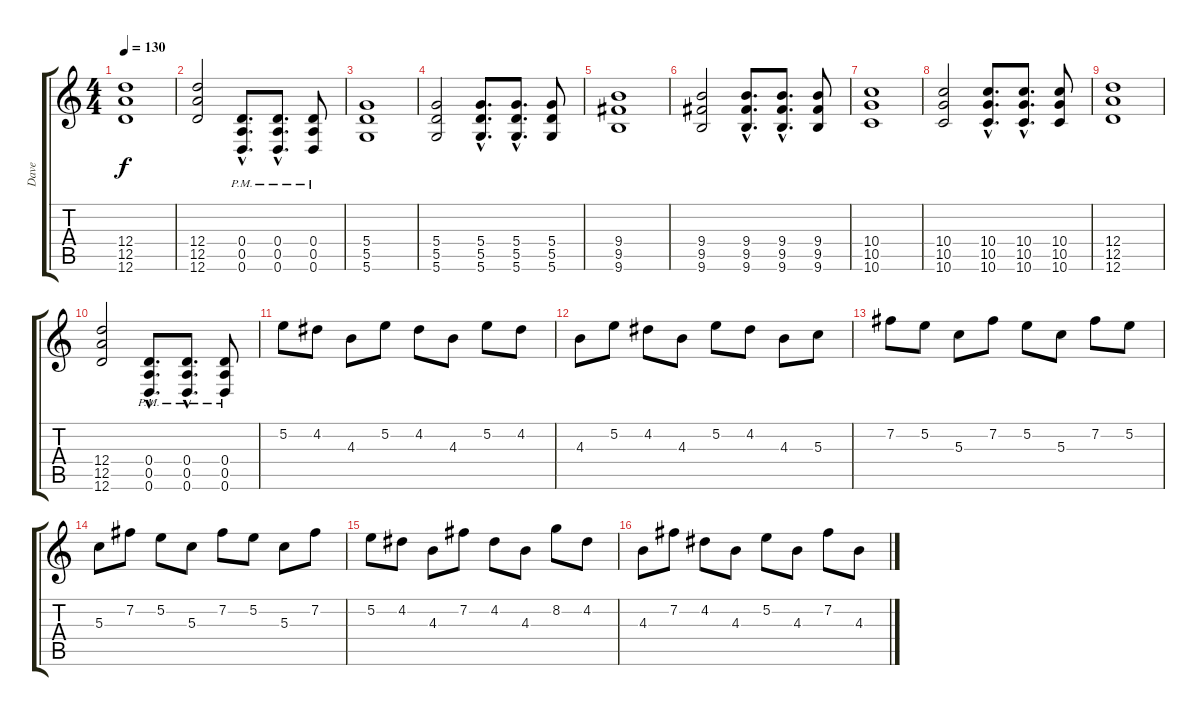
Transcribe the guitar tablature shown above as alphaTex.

\track ("Dave" "Dave") {instrument distortionguitar}
\staff {score tabs}
\tuning (E4 B3 G3 D3 A2 D2) {hide}
\ts (4 4)
\tempo 130
\clef g2
\ks c
(12.4 12.5 12.6).1{dy f} |
(12.4 12.5 12.6).2 (0.4{hac pm} 0.5{hac} 0.6{hac}).8{d} (0.4{hac pm} 0.5{hac} 0.6{hac}).8{d} (0.4{pm} 0.5 0.6).8 |
(5.4 5.5 5.6).1 |
(5.4 5.5 5.6).2 (5.4{hac} 5.5{hac} 5.6{hac}).8{d} (5.4{hac} 5.5{hac} 5.6{hac}).8{d} (5.4 5.5 5.6).8 |
(9.4 9.5 9.6).1 |
(9.4 9.5 9.6).2 (9.4{hac} 9.5{hac} 9.6{hac}).8{d} (9.4{hac} 9.5{hac} 9.6{hac}).8{d} (9.4 9.5 9.6).8 |
(10.4 10.5 10.6).1 |
(10.4 10.5 10.6).2 (10.4{hac} 10.5{hac} 10.6{hac}).8{d} (10.4{hac} 10.5{hac} 10.6{hac}).8{d} (10.4 10.5 10.6).8 |
(12.4 12.5 12.6).1 |
(12.4 12.5 12.6).2 (0.4{hac pm} 0.5{hac} 0.6{hac}).8{d} (0.4{hac pm} 0.5{hac} 0.6{hac}).8{d} (0.4{pm} 0.5 0.6).8 |
5.2.8{instrument acousticguitarsteel} 4.2.8 4.3.8 5.2.8 4.2.8 4.3.8 5.2.8{instrument acousticguitarsteel} 4.2.8 |
4.3.8 5.2.8 4.2.8 4.3.8 5.2.8 4.2.8 4.3.8 5.3.8 |
7.2.8 5.2.8 5.3.8 7.2.8 5.2.8 5.3.8 7.2.8 5.2.8 |
5.3.8 7.2.8 5.2.8 5.3.8 7.2.8 5.2.8 5.3.8 7.2.8 |
5.2.8 4.2.8 4.3.8 7.2.8 4.2.8 4.3.8 8.2.8 4.2.8 |
4.3.8 7.2.8 4.2.8 4.3.8 5.2.8 4.3.8 7.2.8 4.3.8
